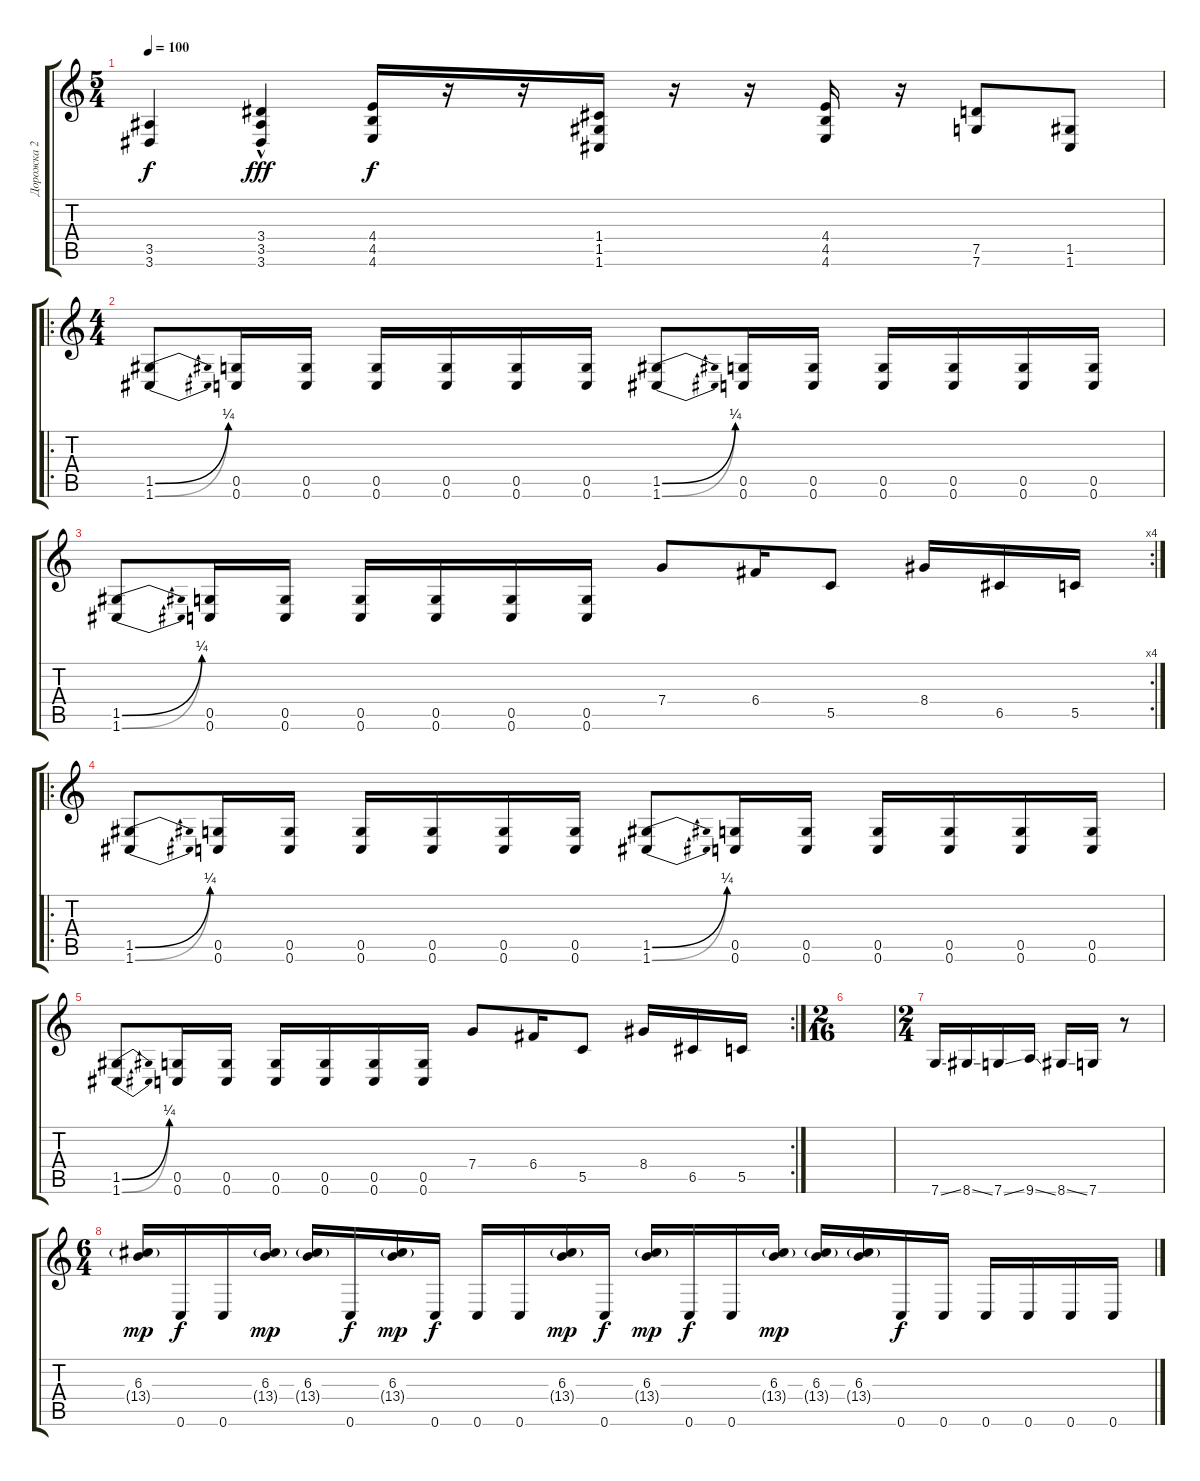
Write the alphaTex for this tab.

\track ("Дорожка 2" "Дорожка 2") {instrument overdrivenguitar}
\staff {score tabs}
\tuning (D4 A3 F3 C3 G2 C2) {hide}
\ts (5 4)
\tempo 100
\clef g2
\ks c
(3.5 3.6).4{dy f} (3.4{hac} 3.5 3.6).4{dy fff} (4.4 4.5 4.6).16{dy f} r.16 r.16 (1.4 1.5 1.6).16 r.16 r.16 (4.4 4.5 4.6).16 r.16 (7.5 7.6).8 (1.5 1.6).8 |
\ro
\ts (4 4)
(1.5{be (bend 0 0 60 1)} 1.6{be (bend 0 0 60 1)}).8 (0.5 0.6).16 (0.5 0.6).16 (0.5 0.6).16 (0.5 0.6).16 (0.5 0.6).16 (0.5 0.6).16 (1.5{be (bend 0 0 60 1)} 1.6{be (bend 0 0 60 1)}).8 (0.5 0.6).16 (0.5 0.6).16 (0.5 0.6).16 (0.5 0.6).16 (0.5 0.6).16 (0.5 0.6).16 |
\rc 4
(1.5{be (bend 0 0 60 1)} 1.6{be (bend 0 0 60 1)}).8 (0.5 0.6).16 (0.5 0.6).16 (0.5 0.6).16 (0.5 0.6).16 (0.5 0.6).16 (0.5 0.6).16 7.4.8 6.4.16 5.5.8 8.4.16 6.5.16 5.5.16 |
\ro
(1.5{be (bend 0 0 60 1)} 1.6{be (bend 0 0 60 1)}).8 (0.5 0.6).16 (0.5 0.6).16 (0.5 0.6).16 (0.5 0.6).16 (0.5 0.6).16 (0.5 0.6).16 (1.5{be (bend 0 0 60 1)} 1.6{be (bend 0 0 60 1)}).8 (0.5 0.6).16 (0.5 0.6).16 (0.5 0.6).16 (0.5 0.6).16 (0.5 0.6).16 (0.5 0.6).16 |
\rc 2
(1.5{be (bend 0 0 60 1)} 1.6{be (bend 0 0 60 1)}).8 (0.5 0.6).16 (0.5 0.6).16 (0.5 0.6).16 (0.5 0.6).16 (0.5 0.6).16 (0.5 0.6).16 7.4.8 6.4.16 5.5.8 8.4.16 6.5.16 5.5.16 |
\ts (2 16)
|
\ts (2 4)
7.6{ss}.16 8.6{ss}.16 7.6{ss}.16 9.6{ss}.16 8.6{ss}.16 7.6.16 r.8 |
\ts (6 4)
(6.3 13.4{g}).16{dy mp} 0.6.16{dy f} 0.6.16 (6.3 13.4{g}).16{dy mp} (6.3 13.4{g}).16 0.6.16{dy f} (6.3 13.4{g}).16{dy mp} 0.6.16{dy f} 0.6.16 0.6.16 (6.3 13.4{g}).16{dy mp} 0.6.16{dy f} (6.3 13.4{g}).16{dy mp} 0.6.16{dy f} 0.6.16 (6.3 13.4{g}).16{dy mp} (6.3 13.4{g}).16 (6.3 13.4{g}).16 0.6.16{dy f} 0.6.16 0.6.16 0.6.16 0.6.16 0.6.16
